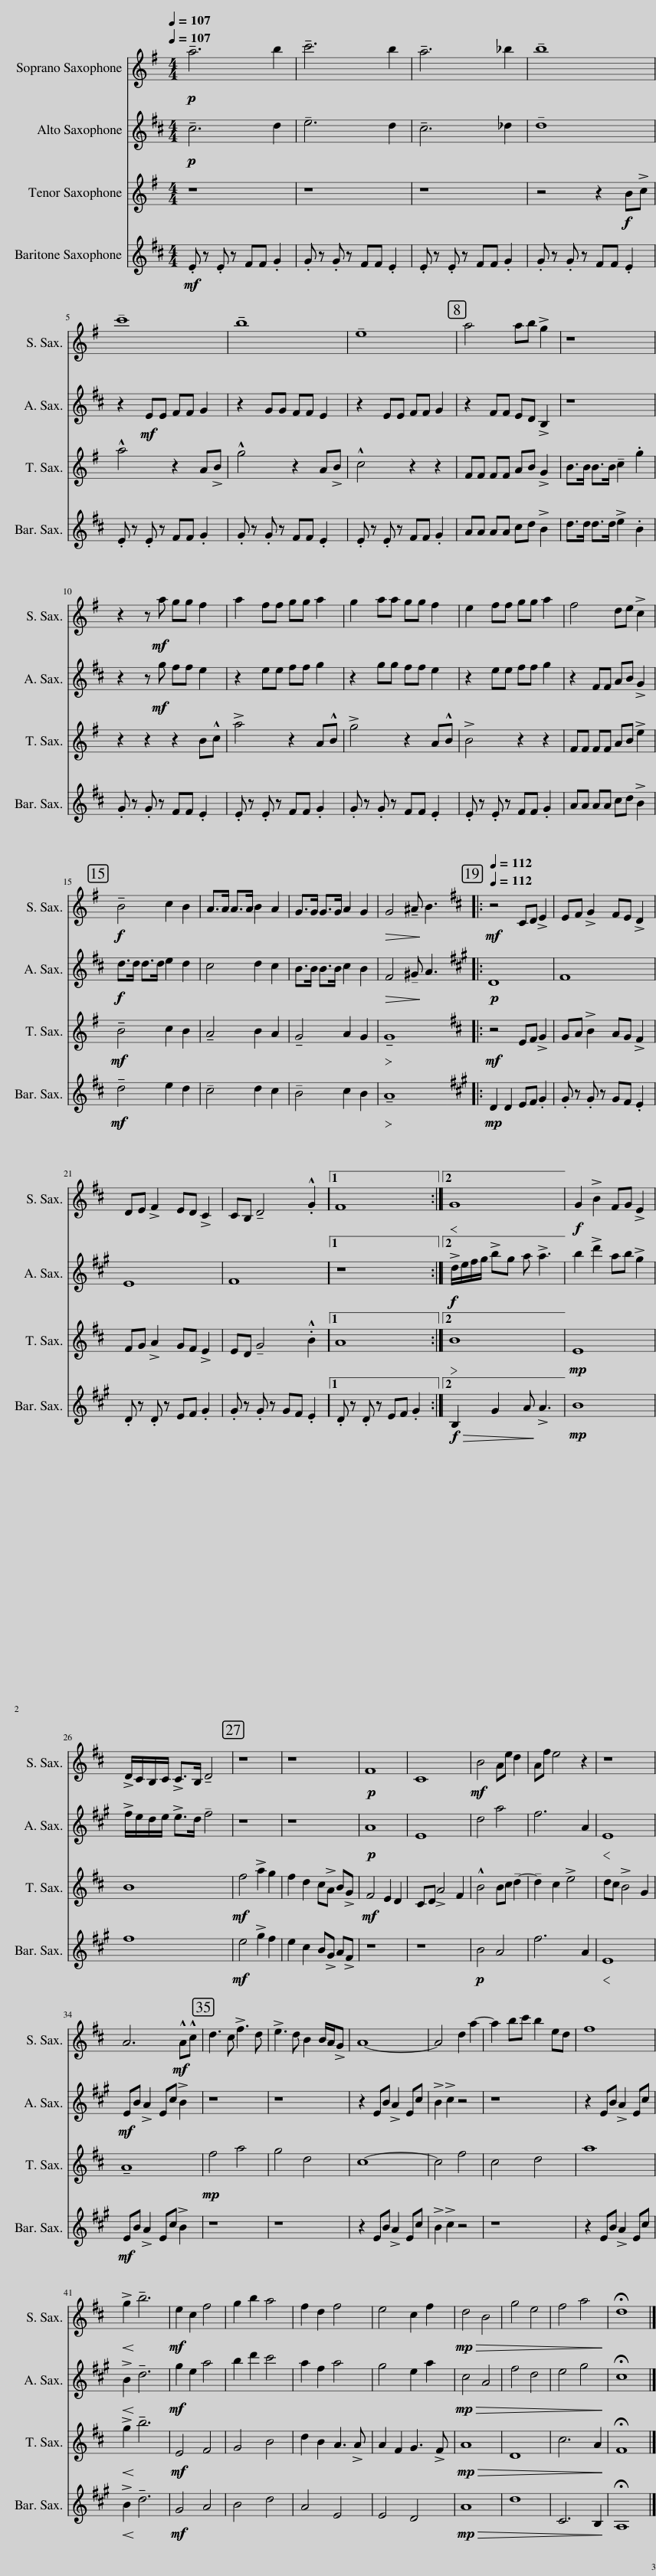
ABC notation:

X:1
%%score 1 2 3 4
L:1/8
Q:1/4=107
M:4/4
I:linebreak $
K:none
V:1 treble transpose=-2
V:2 treble transpose=-9
V:3 treble transpose=-14
V:4 treble transpose=-21
V:1
[K:G]!p! !tenuto!a6 b2 | !tenuto!c'6 b2 | !tenuto!a6 _b2 | !tenuto!b8 |$ !tenuto!c'8 | %5
 !tenuto!b8 | !tenuto!e8 | a4 ab !>!g2 | z8 |$ z2 z!mf! a gg f2 | %10
 a2 ff gg a2 | g2 aa gg f2 | e2 ff gg a2 | f4 de !>!c2 |$!f! !tenuto!B4 c2 B2 | %15
 A>A A>A B2 A2 | G>G G>G A2 G2 |!>(! G4 !tenuto!^A!>)! B3 |:[K:D][Q:1/4=112]!mf![Q:1/4=112] z4 CD !>!E2 | EF !>!G2 FE !>!D2 |$ %20
 DE !>!F2 ED !>!C2 | CB, !tenuto!D4 .!^!G2 |1 F8 :|2!<(! G8!<)! ||!f! G2 !>!B2 FG !>!E2 |$ %25
 !>!D/C/B,/C/ !>!C>B, !tenuto!D4 | z8 | z8 |!p! F8 | C8 | %30
!mf! B4 Ae d2 | Af e4 z2 | z8 |$ A6!mf! !^!A!^!c | d3 c !>!f3 d | %35
 !>!e3 d B2 B/A/!>!G | A8- | A4 d2 a2- | a2 bc' b2 ed | f8 |$ %40
!<(! !>!g2!<)! !tenuto!b6 |!mf! e2 c2 f4 | g2 b2 a4 | f2 d2 f4 | e4 c2 f2 | %45
!mp!!>(! d4 B4 | g4 e4 | f4 a4!>)! | !fermata!d8 |] %49
V:2
[K:D]!p! !tenuto!c6 d2 | !tenuto!e6 d2 | !tenuto!c6 _d2 | !tenuto!d8 |$ z2!mf! EE FF G2 | %5
 z2 GG FF E2 | z2 EE FF G2 | z2 FF ED !>!B,2 | z8 |$ z2 z!mf! g ff e2 | %10
 z2 ee ff g2 | z2 gg ff e2 | z2 ee ff g2 | z2 FF AB !>!G2 |$!f! d>d d>d e2 d2 | %15
 c4 d2 c2 | B>B B>B c2 B2 |!>(! F4 !tenuto!^G!>)! A3 |:[K:A]!p! D8 | F8 |$ %20
 E8 | F8 |1 z8 :|2!f! !>!d/e/f/g/ !>!bg a !>!a3 || b2 !>!d'2 ab !>!g2 |$ %25
 !>!f/e/d/e/ !>!e>d !tenuto!f4 | z8 | z8 |!p! A8 | E8 | %30
 d4 a4 | f6 A2 |!<(! E8!<)! |$!mf! EB !>!A2 Ec !>!B2 | z8 | %35
 z8 | z2 EB !>!A2 Ec | !>!B2 !>!c2 z4 | z8 | z2 EB !>!A2 Ec |$ %40
!<(! !>!B2!<)! !tenuto!d6 |!mf! g2 e2 a4 | b2 d'2 c'4 | a2 f2 a4 | g4 e2 a2 | %45
!mp!!>(! c4 A4 | f4 d4 | e4 g4!>)! | !fermata!c8 |] %49
V:3
[K:G] z8 | z8 | z8 | z4 z2!f! B!>!c |$ !^!a4 z2 A!>!B | %5
 !^!g4 z2 A!>!B | !^!c4 z2 z2 | FF FF AB !>!G2 | B>B B>B !tenuto!c2 .g2 |$ z2 z2 z2 B!^!c | %10
 !>!a4 z2 A!^!B | !>!g4 z2 A!^!B | !>!B4 z2 z2 | FF FF AB !>!e2 |$!mf! !tenuto!B4 c2 B2 | %15
 !tenuto!A4 B2 A2 | !tenuto!G4 A2 G2 |!>(! !tenuto!G8!>)! |:[K:D]!mf! z4 EF !>!G2 | GA !>!B2 AG !>!F2 |$ %20
 FG !>!A2 GF !>!E2 | ED !tenuto!G4 .!^!B2 |1 A8 :|2!>(! B8!>)! ||!mp! E8 |$ %25
 B8 |!mf! f4 !>!a2 g2 | f2 d2 c!>!A B!>!G |!mf! F4 E2 D2 | CD !>!A4 F2 | %30
 !^!B4 Bc !tenuto!d2- | !tenuto!d2 c2 !>!e4 | dc !>!B4 G2 |$!>(! !tenuto!A8!>)! |!mp! f4 a4 | %35
 g4 d4 | c8- | c4 f4 | c4 d4 | a8 |$ %40
!<(! !>!g2!<)! !tenuto!b6 |!mf! E4 F4 | G4 B4 | d2 B2 A3 !>!A | A2 F2 G3 !>!F | %45
!mp!!>(! A8 | D8 | c6 A2!>)! | !fermata!F8 |] %49
V:4
[K:D]!mf! .E z .E z FF .G2 | .G z .G z FF .E2 | .E z .E z FF .G2 | .G z .G z FF .E2 |$ .E z .E z FF .G2 | %5
 .G z .G z FF .E2 | .E z .E z FF .G2 | AA AA cd !>!B2 | d>d d>d !>!e2 .B2 |$ .G z .G z FF .E2 | %10
 .E z .E z FF .G2 | .G z .G z FF .E2 | .E z .E z FF .G2 | AA AA cd !>!B2 |$!mf! !tenuto!d4 e2 d2 | %15
 !tenuto!c4 d2 c2 | !tenuto!B4 c2 B2 |!>(! !tenuto!A8!>)! |:[K:A]!mp! D2 D2 EF .G2 | .G z .G z GF .E2 |$ %20
 .D z .D z EF .G2 | .G z .G z GF .E2 |1 .D z .D z EF .G2 :|2!f!!>(! B,2 G2 A!>)! !>!A3 ||!mp! B8 |$ %25
 f8 |!mf! e4 !>!g2 f2 | e2 c2 B!>!G A!>!F | z8 | z8 | %30
!p! B4 A4 | f6 A2 |!<(! E8!<)! |$!mf! EB !>!A2 Ec !>!B2 | z8 | %35
 z8 | z2 EB !>!A2 Ec | !>!B2 !>!c2 z4 | z8 | z2 EB !>!A2 Ec |$ %40
!<(! !>!B2!<)! !tenuto!d6 |!mf! G4 A4 | B4 d4 | A4 E4 | E4 D4 | %45
!mp!!>(! A8 | d8 | C6 B,2!>)! | !fermata!A,8 |] %49
